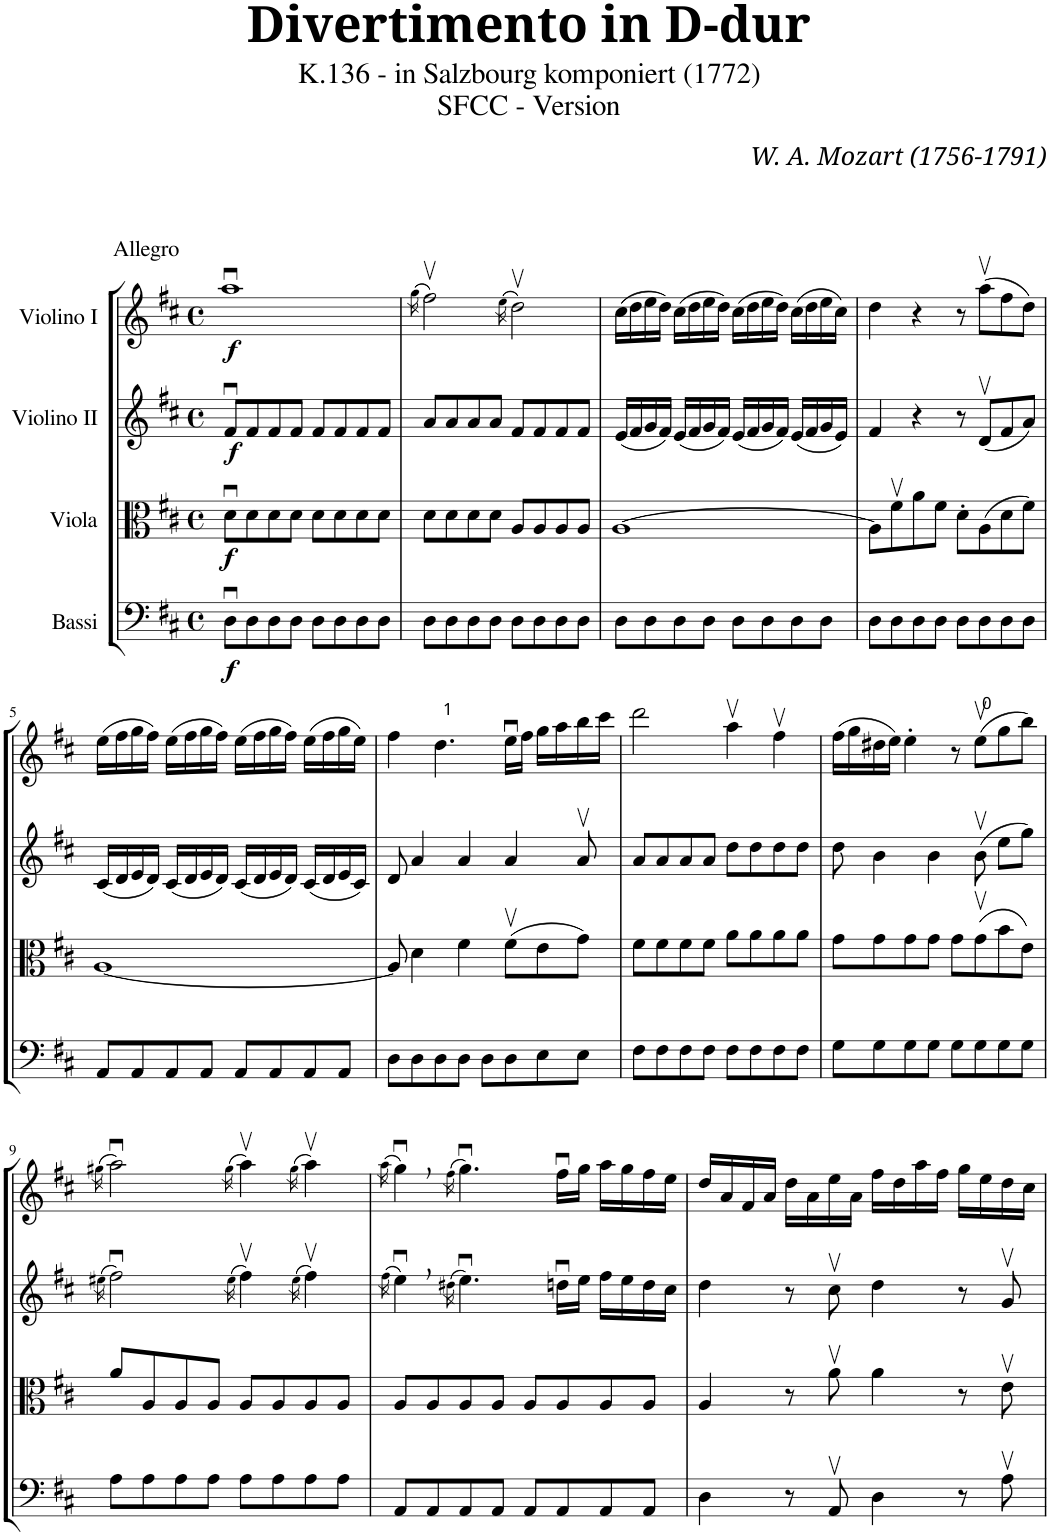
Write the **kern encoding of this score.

**kern	**dynam	**kern	**dynam	**kern	**dynam	**kern	**dynam
*part4	*part4	*part3	*part3	*part2	*part2	*part1	*part1
*staff4	*staff4	*staff3	*staff3	*staff2	*staff2	*staff1	*staff1
*I"Bassi	*	*I"Viola	*	*I"Violino II	*	*I"Violino I	*
*	*	*I'Vla	*	*I'Vln	*	*I'Vln	*
*clefF4	*	*clefC3	*	*clefG2	*	*clefG2	*
*k[f#c#]	*	*k[f#c#]	*	*k[f#c#]	*	*k[f#c#]	*
*M4/4	*	*M4/4	*	*M4/4	*	*M4/4	*
*met(c)	*	*met(c)	*	*met(c)	*	*met(c)	*
=1	=1	=1	=1	=1	=1	=1	=1
!	!	!	!	!	!	!LO:TX:a:t=Allegro	!
!	!LO:DY:b	!	!LO:DY:b	!	!LO:DY:b	!	!LO:DY:b
8Du\L	f	8du\L	f	8f#u/L	f	1aau	f
8D\	.	8d\	.	8f#/	.	.	.
8D\	.	8d\	.	8f#/	.	.	.
8D\J	.	8d\J	.	8f#/J	.	.	.
8D\L	.	8d\L	.	8f#/L	.	.	.
8D\	.	8d\	.	8f#/	.	.	.
8D\	.	8d\	.	8f#/	.	.	.
8D\J	.	8d\J	.	8f#/J	.	.	.
=2	=2	=2	=2	=2	=2	=2	=2
.	.	.	.	.	.	(16qgg\	.
8D\L	.	8d\L	.	8a/L	.	2ff#v\)	.
8D\	.	8d\	.	8a/	.	.	.
8D\	.	8d\	.	8a/	.	.	.
8D\J	.	8d\J	.	8a/J	.	.	.
.	.	.	.	.	.	(16qee\	.
8D\L	.	8A/L	.	8f#/L	.	2ddv\)	.
8D\	.	8A/	.	8f#/	.	.	.
8D\	.	8A/	.	8f#/	.	.	.
8D\J	.	8A/J	.	8f#/J	.	.	.
=3	=3	=3	=3	=3	=3	=3	=3
8D\L	.	[1A	.	(16e/LL	.	(16cc#\LL	.
.	.	.	.	16f#/	.	16dd\	.
8D\	.	.	.	16g/	.	16ee\	.
.	.	.	.	16f#/JJ)	.	16dd\JJ)	.
8D\	.	.	.	(16e/LL	.	(16cc#\LL	.
.	.	.	.	16f#/	.	16dd\	.
8D\J	.	.	.	16g/	.	16ee\	.
.	.	.	.	16f#/JJ)	.	16dd\JJ)	.
8D\L	.	.	.	(16e/LL	.	(16cc#\LL	.
.	.	.	.	16f#/	.	16dd\	.
8D\	.	.	.	16g/	.	16ee\	.
.	.	.	.	16f#/JJ)	.	16dd\JJ)	.
8D\	.	.	.	(16e/LL	.	(16cc#\LL	.
.	.	.	.	16f#/	.	16dd\	.
8D\J	.	.	.	16g/	.	16ee\	.
.	.	.	.	16e/JJ)	.	16cc#\JJ)	.
=4	=4	=4	=4	=4	=4	=4	=4
8D\L	.	8A\L]	.	4f#/	.	4dd\	.
8D\	.	8f#v\	.	.	.	.	.
8D\	.	8a\	.	4r	.	4r	.
8D\J	.	8f#\J	.	.	.	.	.
8D\L	.	8d'\L	.	8r	.	8r	.
8D\	.	(8A\	.	(8dv/L	.	(8aav\L	.
8D\	.	8d\	.	8f#/	.	8ff#\	.
8D\J	.	8f#\J)	.	8a/J)	.	8dd\J)	.
!!LO:LB:g=z
=5	=5	=5	=5	=5	=5	=5	=5
8AA/L	.	[1A	.	(16c#/LL	.	(16ee\LL	.
.	.	.	.	16d/	.	16ff#\	.
8AA/	.	.	.	16e/	.	16gg\	.
.	.	.	.	16d/JJ)	.	16ff#\JJ)	.
8AA/	.	.	.	(16c#/LL	.	(16ee\LL	.
.	.	.	.	16d/	.	16ff#\	.
8AA/J	.	.	.	16e/	.	16gg\	.
.	.	.	.	16d/JJ)	.	16ff#\JJ)	.
8AA/L	.	.	.	(16c#/LL	.	(16ee\LL	.
.	.	.	.	16d/	.	16ff#\	.
8AA/	.	.	.	16e/	.	16gg\	.
.	.	.	.	16d/JJ)	.	16ff#\JJ)	.
8AA/	.	.	.	(16c#/LL	.	(16ee\LL	.
.	.	.	.	16d/	.	16ff#\	.
8AA/J	.	.	.	16e/	.	16gg\	.
.	.	.	.	16c#/JJ)	.	16ee\JJ)	.
=6	=6	=6	=6	=6	=6	=6	=6
8D\L	.	8A/]	.	8d/	.	4ff#\	.
8D\	.	4d\	.	4a/	.	.	.
8D\	.	.	.	.	.	4.dd\	.
8D\J	.	4f#\	.	4a/	.	.	.
8D\L	.	.	.	.	.	.	.
8D\	.	(8f#v\L	.	4a/	.	16eeu\LL	.
.	.	.	.	.	.	16ff#\JJ	.
8E\	.	8e\	.	.	.	16gg\LL	.
.	.	.	.	.	.	16aa\	.
8E\J	.	8g\J)	.	8av/	.	16bb\	.
.	.	.	.	.	.	16ccc#\JJ	.
=7	=7	=7	=7	=7	=7	=7	=7
8F#\L	.	8f#\L	.	8a/L	.	2ddd\	.
8F#\	.	8f#\	.	8a/	.	.	.
8F#\	.	8f#\	.	8a/	.	.	.
8F#\J	.	8f#\J	.	8a/J	.	.	.
8F#\L	.	8a\L	.	8dd\L	.	4aav\	.
8F#\	.	8a\	.	8dd\	.	.	.
8F#\	.	8a\	.	8dd\	.	4ff#v\	.
8F#\J	.	8a\J	.	8dd\J	.	.	.
=8	=8	=8	=8	=8	=8	=8	=8
8G\L	.	8g\L	.	8dd\	.	(16ff#\LL	.
.	.	.	.	.	.	16gg\	.
8G\	.	8g\	.	4b\	.	16dd#X\	.
.	.	.	.	.	.	16ee\JJ)	.
8G\	.	8g\	.	.	.	4ee'\	.
8G\J	.	8g\J	.	4b\	.	.	.
8G\L	.	8g\L	.	.	.	8r	.
8G\	.	(8gv\	.	(8bv\	.	(8eev\L	.
8G\	.	8b\	.	8ee\L	.	8gg\	.
8G\J	.	8e\J)	.	8gg\J)	.	8bb\J)	.
!!LO:LB:g=z
=9	=9	=9	=9	=9	=9	=9	=9
.	.	.	.	(16qee#X\	.	(16qgg#X\	.
8A\L	.	8a/L	.	2ff#u\)	.	2aau\)	.
8A\	.	8A/	.	.	.	.	.
8A\	.	8A/	.	.	.	.	.
8A\J	.	8A/J	.	.	.	.	.
.	.	.	.	(16qee#\	.	(16qgg#\	.
8A\L	.	8A/L	.	4ff#v\)	.	4aav\)	.
8A\	.	8A/	.	.	.	.	.
.	.	.	.	(16qee#\	.	(16qgg#\	.
8A\	.	8A/	.	4ff#v\)	.	4aav\)	.
8A\J	.	8A/J	.	.	.	.	.
=10	=10	=10	=10	=10	=10	=10	=10
.	.	.	.	(16qff#\	.	(16qaa\	.
8AA/L	.	8A/L	.	4eeu,\)	.	4ggu,\)	.
8AA/	.	8A/	.	.	.	.	.
.	.	.	.	(16qdd#X\	.	(16qff#\	.
8AA/	.	8A/	.	4.eeu\)	.	4.ggu\)	.
8AA/J	.	8A/J	.	.	.	.	.
8AA/L	.	8A/L	.	.	.	.	.
8AA/	.	8A/	.	16ddnu\LL	.	16ff#u\LL	.
.	.	.	.	16ee\JJ	.	16gg\JJ	.
8AA/	.	8A/	.	16ff#\LL	.	16aa\LL	.
.	.	.	.	16ee\	.	16gg\	.
8AA/J	.	8A/J	.	16dd\	.	16ff#\	.
.	.	.	.	16cc#\JJ	.	16ee\JJ	.
=11	=11	=11	=11	=11	=11	=11	=11
4D\	.	4A/	.	4dd\	.	16dd/LL	.
.	.	.	.	.	.	16a/	.
.	.	.	.	.	.	16f#/	.
.	.	.	.	.	.	16a/JJ	.
8r	.	8r	.	8r	.	16dd\LL	.
.	.	.	.	.	.	16a\	.
8AAv/	.	8av\	.	8cc#v\	.	16ee\	.
.	.	.	.	.	.	16a\JJ	.
4D\	.	4a\	.	4dd\	.	16ff#\LL	.
.	.	.	.	.	.	16dd\	.
.	.	.	.	.	.	16aa\	.
.	.	.	.	.	.	16ff#\JJ	.
8r	.	8r	.	8r	.	16gg\LL	.
.	.	.	.	.	.	16ee\	.
8Av\	.	8ev\	.	8gv/	.	16dd\	.
.	.	.	.	.	.	16cc#\JJ	.
=	=	=	=	=	=	=	=
*-	*-	*-	*-	*-	*-	*-	*-
